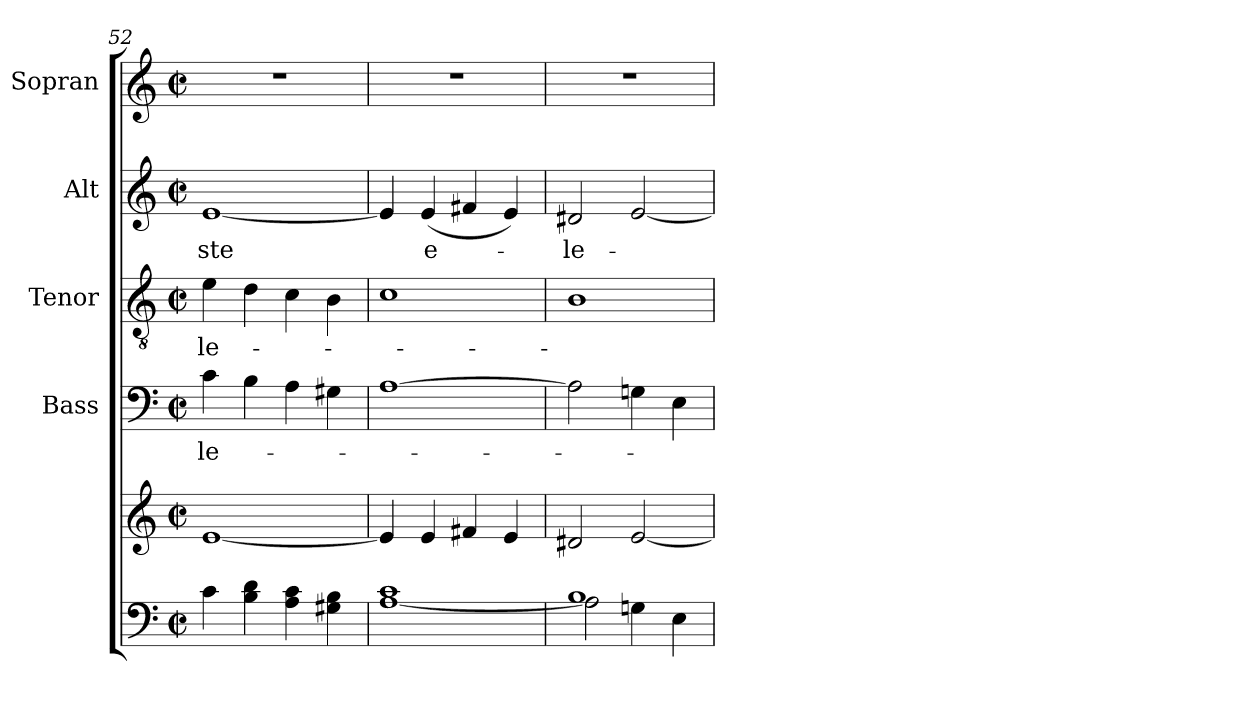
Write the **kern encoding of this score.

**kern	**kern	**kern	**text	**kern	**text	**kern	**text	**kern
*part5	*part5	*part4	*part4	*part3	*part3	*part2	*part2	*part1
*staff6	*staff5	*staff4	*staff4	*staff3	*staff3	*staff2	*staff2	*staff1
*	*	*I"Bass	*	*I"Tenor	*	*I"Alt	*	*I"Sopran
*	*	*I'B.	*	*I'T.	*	*I'A.	*	*I'S.
*clefF4	*clefG2	*clefF4	*	*clefGv2	*	*clefG2	*	*clefG2
*k[]	*k[]	*k[]	*	*k[]	*	*k[]	*	*k[]
*C:	*C:	*C:	*	*C:	*	*C:	*	*C:
*M2/2	*M2/2	*M2/2	*	*M2/2	*	*M2/2	*	*M2/2
*met(c|)	*met(c|)	*met(c|)	*	*met(c|)	*	*met(c|)	*	*met(c|)
=52	=52	=52	=52	=52	=52	=52	=52	=52
!	!	!	!LO:LY:b	!	!LO:LY:b	!	!LO:LY:b	!
4c\	[1e	4c\	-le-	4e\	-le-	[1e	-ste	1r
4B\ 4d\	.	4B\	.	4d\	.	.	.	.
4A\ 4c\	.	4A\	.	4c\	.	.	.	.
4G#X\ 4B\	.	4G#X\	.	4B\	.	.	.	.
!!LO:PB:g=z
=53	=53	=53	=53	=53	=53	=53	=53	=53
*^	*	*	*	*	*	*	*	*
1c	[<1A	4e/]	[1A	.	1c	.	4e/]	.	1r
!	!	!	!	!	!	!	!	!LO:LY:b	!
.	.	4e/	.	.	.	.	(<4e/	e-	.
.	.	4f#X/	.	.	.	.	4f#X/	.	.
.	.	4e/	.	.	.	.	4e/)	.	.
=54	=54	=54	=54	=54	=54	=54	=54	=54	=54
!	!	!	!	!	!	!	!	!LO:LY:b	!
1B	2A\]	2d#X/	2A\]	.	1B	.	2d#X/	-le-	1r
.	4Gn\	[2e/	4Gn\	.	.	.	[2e/	.	.
.	4E\	.	4E\	.	.	.	.	.	.
*v	*v	*	*	*	*	*	*	*	*
=	=	=	=	=	=	=	=	=
*-	*-	*-	*-	*-	*-	*-	*-	*-
